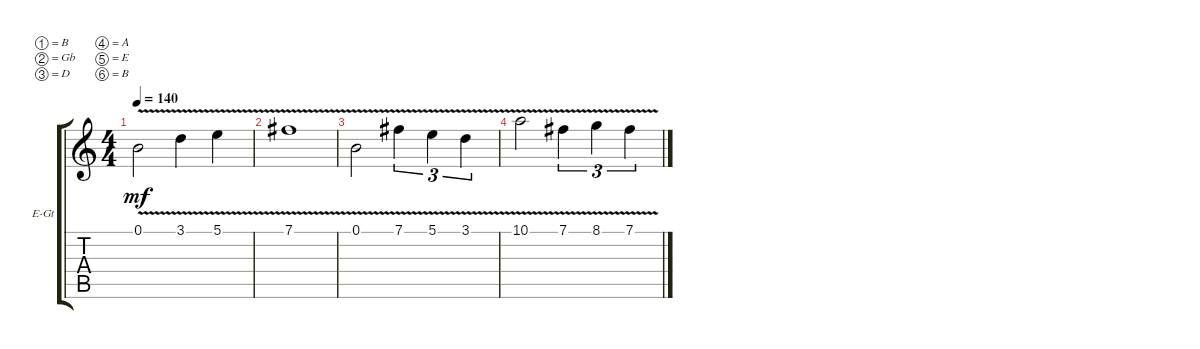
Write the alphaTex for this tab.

\bracketExtendMode groupsimilarinstruments
\firstSystemTrackNameOrientation horizontal
\otherSystemsTrackNameOrientation horizontal
\track ("Electric Guitar" "E-Gt") {instrument distortionguitar}
\staff {score tabs}
\tuning (B3 Gb3 D3 A2 E2 B1)
\ts (4 4)
\tempo 140
\clef g2
\ks c
0.1{v}.2{dy mf} 3.1{v}.4 5.1{v}.4 |
7.1{v}.1 |
0.1{v}.2 7.1{v}.4{tu (3 2)} 5.1{v}.4{tu (3 2)} 3.1{v}.4{tu (3 2)} |
10.1{v}.2 7.1{v}.4{tu (3 2)} 8.1{v}.4{tu (3 2)} 7.1{v}.4{tu (3 2)}
